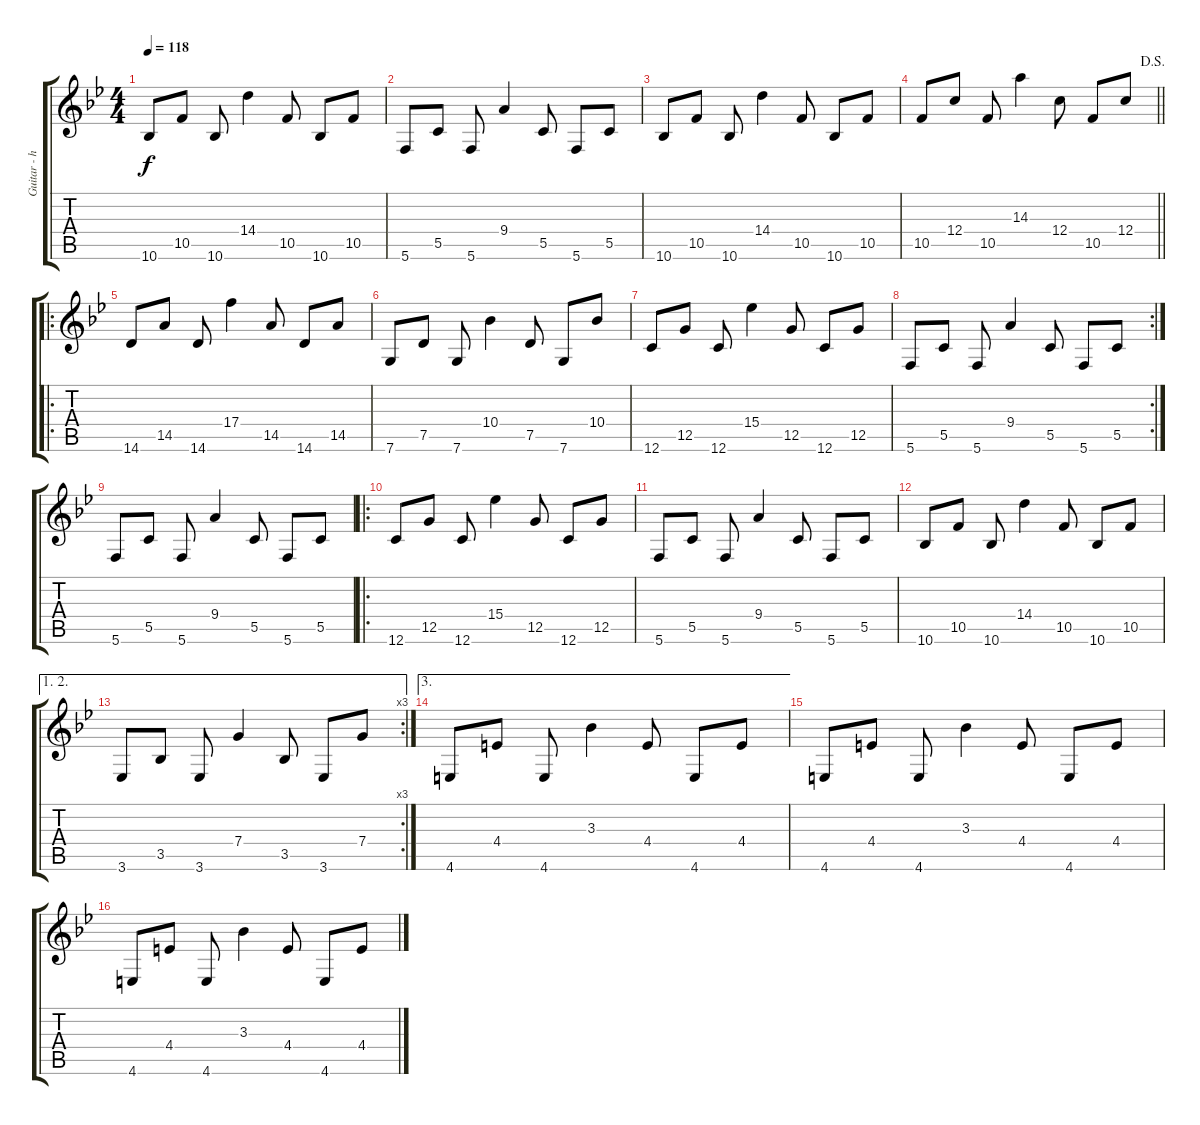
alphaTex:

\track ("Guitar - hid." "Guitar - h") {instrument acousticguitarsteel}
\staff {score tabs}
\tuning (E4 C4 G3 C3 G2 C2) {hide}
\ts (4 4)
\tempo 118
\clef g2
\ks gminor
10.6.8{dy f} 10.5.8 10.6.8 14.4.4 10.5.8 10.6.8 10.5.8 |
5.6.8 5.5.8 5.6.8 9.4.4 5.5.8 5.6.8 5.5.8 |
10.6.8 10.5.8 10.6.8 14.4.4 10.5.8 10.6.8 10.5.8 |
\jump dalsegno
\barLineRight lightlight
10.5.8 12.4.8 10.5.8 14.3.4 12.4.8 10.5.8 12.4.8 |
\ro
14.6.8 14.5.8 14.6.8 17.4.4 14.5.8 14.6.8 14.5.8 |
7.6.8 7.5.8 7.6.8 10.4.4 7.5.8 7.6.8 10.4.8 |
12.6.8 12.5.8 12.6.8 15.4.4 12.5.8 12.6.8 12.5.8 |
\rc 2
5.6.8 5.5.8 5.6.8 9.4.4 5.5.8 5.6.8 5.5.8 |
5.6.8 5.5.8 5.6.8 9.4.4 5.5.8 5.6.8 5.5.8 |
\ro
12.6.8 12.5.8 12.6.8 15.4.4 12.5.8 12.6.8 12.5.8 |
5.6.8 5.5.8 5.6.8 9.4.4 5.5.8 5.6.8 5.5.8 |
10.6.8 10.5.8 10.6.8 14.4.4 10.5.8 10.6.8 10.5.8 |
\ae (1 2)
\rc 3
3.6.8 3.5.8 3.6.8 7.4.4 3.5.8 3.6.8 7.4.8 |
\ae 3
4.6.8 4.4.8 4.6.8 3.3.4 4.4.8 4.6.8 4.4.8 |
4.6.8 4.4.8 4.6.8 3.3.4 4.4.8 4.6.8 4.4.8 |
4.6.8 4.4.8 4.6.8 3.3.4 4.4.8 4.6.8 4.4.8
